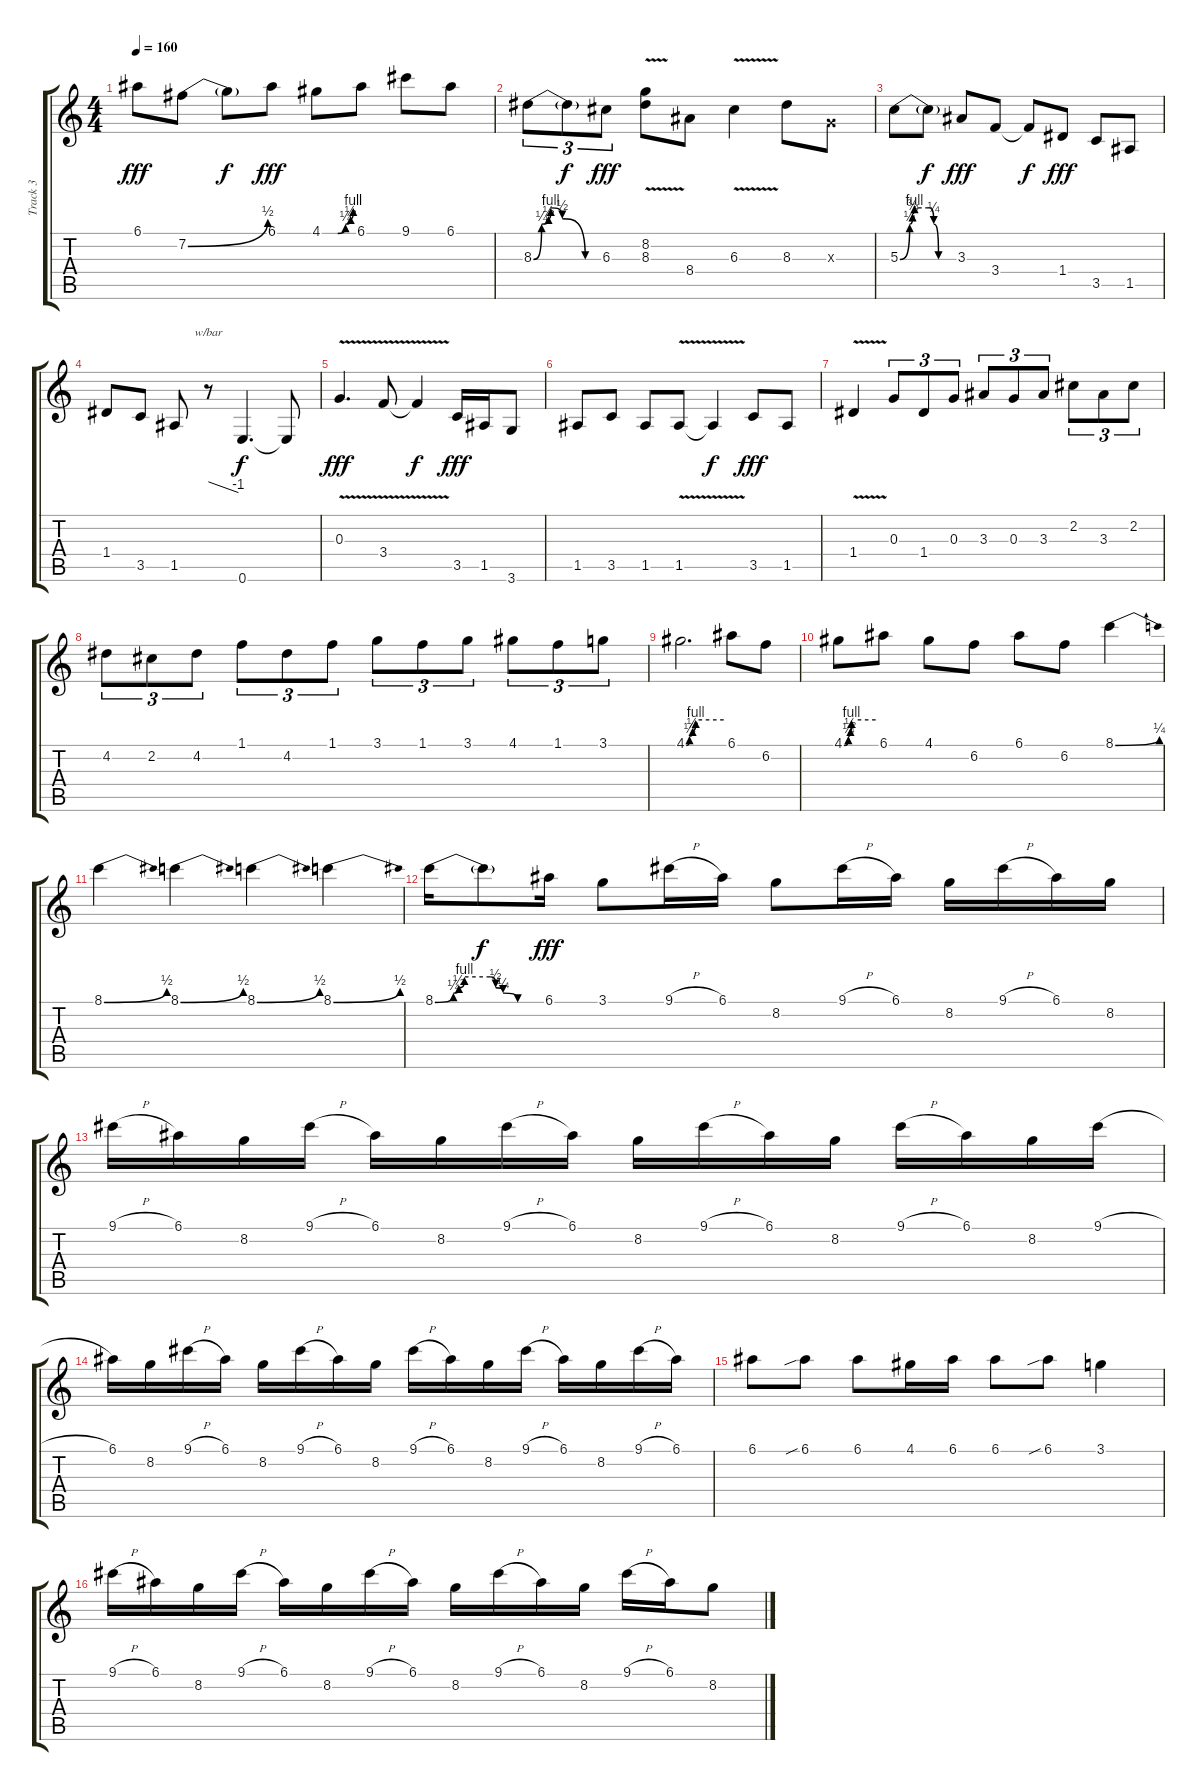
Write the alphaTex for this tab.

\track ("Track 3" "Track 3") {instrument distortionguitar}
\staff {score tabs}
\tuning (E4 B3 G3 D3 A2 E2) {hide}
\ts (4 4)
\tempo 160
\clef g2
\ks c
6.1.8{dy fff} 7.2{be (bend 0 0 60 2)}.8 7.2{t}.8{dy f} 6.1.8{dy fff} 4.1{be (custom 0 0 30 0 45 1 55 2 60 4)}.8 6.1.8 9.1.8 6.1.8 |
8.3{be (custom 0 0 7 1 13 2 15 4 25 2 45 0 60 0)}.8{tu (3 2)} 8.3{t}.8{tu (3 2) dy f} 6.3.8{tu (3 2) dy fff} (8.2 8.3{v}).8 8.4.8 6.3{v}.4 8.3.8 0.3{x}.8 |
5.3{be (custom 0 0 10 1 13 3 15 4 30 4 35 1 40 0 60 0)}.8 5.3{t}.8{dy f} 3.3.8{dy fff} 3.4.8 3.4{t}.8{dy f} 1.4.8{dy fff} 3.5.8 1.5.8 |
1.4.8 3.5.8 1.5.8 r.8{tbe (dive default 0 0 60 -4)} 0.6.4{d dy f} 0.6{t}.8 |
0.3{v}.4{d dy fff} 3.4{v}.8 3.4{t}.4{dy f} 3.5.16{dy fff} 1.5.16 3.6.8 |
1.5.8 3.5.8 1.5.8 1.5{v}.8 1.5{t}.4{dy f} 3.5.8{dy fff} 1.5.8 |
1.4{v}.4 0.3.8{tu (3 2)} 1.4.8{tu (3 2)} 0.3.8{tu (3 2)} 3.3.8{tu (3 2)} 0.3.8{tu (3 2)} 3.3.8{tu (3 2)} 2.2.8{tu (3 2)} 3.3.8{tu (3 2)} 2.2.8{tu (3 2)} |
4.2.8{tu (3 2)} 2.2.8{tu (3 2)} 4.2.8{tu (3 2)} 1.1.8{tu (3 2)} 4.2.8{tu (3 2)} 1.1.8{tu (3 2)} 3.1.8{tu (3 2)} 1.1.8{tu (3 2)} 3.1.8{tu (3 2)} 4.1.8{tu (3 2)} 1.1.8{tu (3 2)} 3.1.8{tu (3 2)} |
4.1{be (custom 0 0 5 1 10 2 15 4 60 4)}.2{d} 6.1.8 6.2.8 |
4.1{be (custom 0 0 8 1 12 2 14 4 60 4)}.8 6.1.8 4.1.8 6.2.8 6.1.8 6.2.8 8.1{be (bend 0 0 60 1)}.4 |
8.1{be (bend 0 0 60 2)}.4 8.1{be (bend 0 0 60 2)}.4 8.1{be (bend 0 0 60 2)}.4 8.1{be (bend 0 0 60 2)}.4 |
8.1{be (custom 0 0 10 1 13 2 16 4 30 4 33 2 37 1 45 0 60 0)}.16 8.1{t}.8{dy f} 6.1.16{dy fff} 3.1.8 9.1{h}.16 6.1.16 8.2.8 9.1{h}.16 6.1.16 8.2.16 9.1{h}.16 6.1.16 8.2.16 |
9.1{h}.16 6.1.16 8.2.16 9.1{h}.16 6.1.16 8.2.16 9.1{h}.16 6.1.16 8.2.16 9.1{h}.16 6.1.16 8.2.16 9.1{h}.16 6.1.16 8.2.16 9.1{h}.16 |
6.1.16 8.2.16 9.1{h}.16 6.1.16 8.2.16 9.1{h}.16 6.1.16 8.2.16 9.1{h}.16 6.1.16 8.2.16 9.1{h}.16 6.1.16 8.2.16 9.1{h}.16 6.1.16 |
6.1.8 6.1{sib}.8 6.1.8 4.1.16 6.1.16 6.1.8 6.1{sib}.8 3.1.4 |
9.1{h}.16 6.1.16 8.2.16 9.1{h}.16 6.1.16 8.2.16 9.1{h}.16 6.1.16 8.2.16 9.1{h}.16 6.1.16 8.2.16 9.1{h}.16 6.1.16 8.2.8
